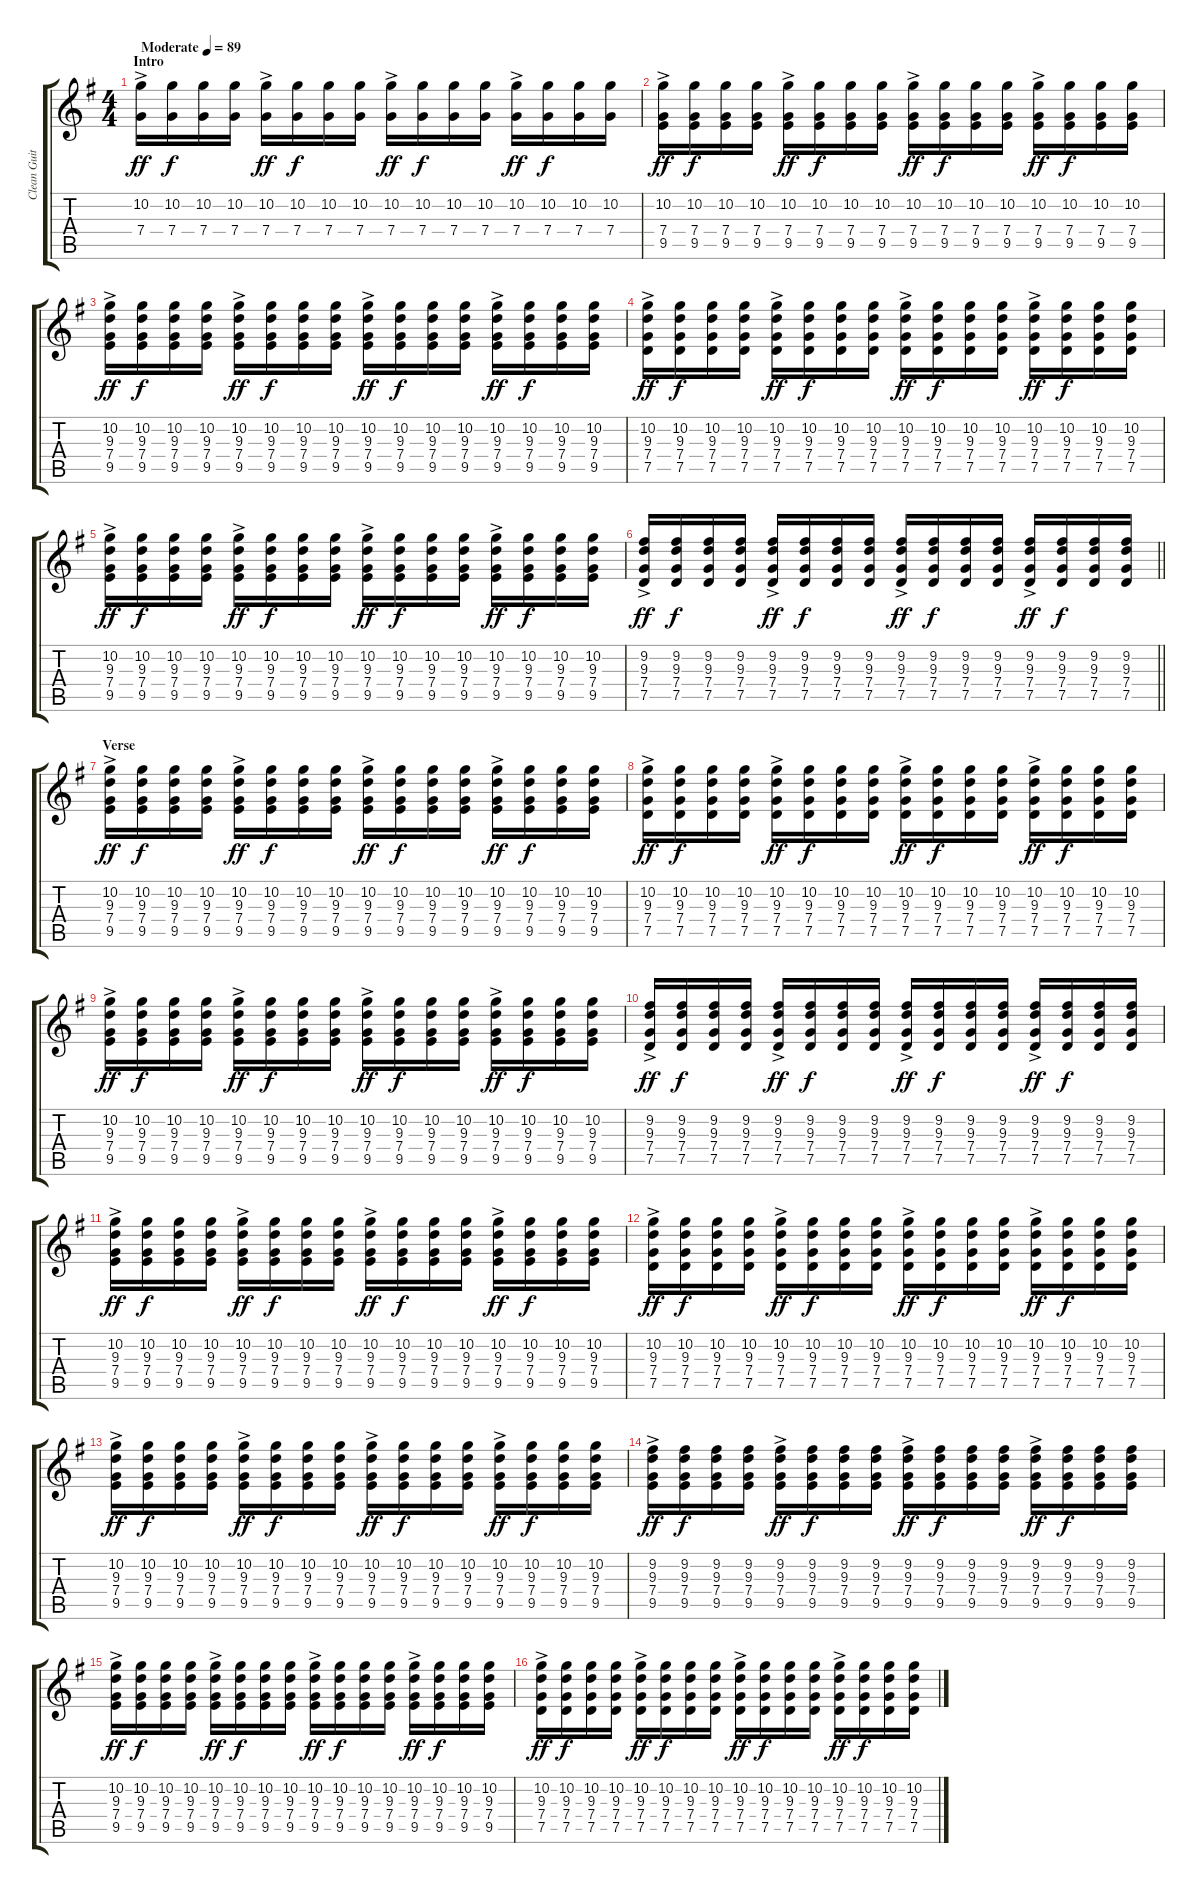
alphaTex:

\track ("Clean Guitar" "Clean Guit") {instrument electricguitarclean}
\staff {score tabs}
\tuning (D4 A3 F3 C3 G2 C2) {hide}
\ts (4 4)
\section ("" "Intro")
\tempo (89 "Moderate")
\clef g2
\ks g
(10.2 7.4{ac}).16{dy ff instrument electricguitarclean} (10.2 7.4).16{dy f} (10.2 7.4).16 (10.2 7.4).16 (10.2{ac} 7.4).16{dy ff} (10.2 7.4).16{dy f} (10.2 7.4).16 (10.2 7.4).16 (10.2{ac} 7.4).16{dy ff} (10.2 7.4).16{dy f} (10.2 7.4).16 (10.2 7.4).16 (10.2{ac} 7.4).16{dy ff} (10.2 7.4).16{dy f} (10.2 7.4).16 (10.2 7.4).16 |
(10.2{ac} 7.4 9.5).16{dy ff} (10.2 7.4 9.5).16{dy f} (10.2 7.4 9.5).16 (10.2 7.4 9.5).16 (10.2{ac} 7.4 9.5).16{dy ff} (10.2 7.4 9.5).16{dy f} (10.2 7.4 9.5).16 (10.2 7.4 9.5).16 (10.2{ac} 7.4 9.5).16{dy ff} (10.2 7.4 9.5).16{dy f} (10.2 7.4 9.5).16 (10.2 7.4 9.5).16 (10.2{ac} 7.4 9.5).16{dy ff} (10.2 7.4 9.5).16{dy f} (10.2 7.4 9.5).16 (10.2 7.4 9.5).16 |
(10.2{ac} 9.3 7.4 9.5).16{dy ff} (10.2 9.3 7.4 9.5).16{dy f} (10.2 9.3 7.4 9.5).16 (10.2 9.3 7.4 9.5).16 (10.2{ac} 9.3 7.4 9.5).16{dy ff} (10.2 9.3 7.4 9.5).16{dy f} (10.2 9.3 7.4 9.5).16 (10.2 9.3 7.4 9.5).16 (10.2{ac} 9.3 7.4 9.5).16{dy ff} (10.2 9.3 7.4 9.5).16{dy f} (10.2 9.3 7.4 9.5).16 (10.2 9.3 7.4 9.5).16 (10.2{ac} 9.3 7.4 9.5).16{dy ff} (10.2 9.3 7.4 9.5).16{dy f} (10.2 9.3 7.4 9.5).16 (10.2 9.3 7.4 9.5).16 |
(10.2{ac} 9.3 7.4 7.5).16{dy ff} (10.2 9.3 7.4 7.5).16{dy f} (10.2 9.3 7.4 7.5).16 (10.2 9.3 7.4 7.5).16 (10.2{ac} 9.3 7.4 7.5).16{dy ff} (10.2 9.3 7.4 7.5).16{dy f} (10.2 9.3 7.4 7.5).16 (10.2 9.3 7.4 7.5).16 (10.2{ac} 9.3 7.4 7.5).16{dy ff} (10.2 9.3 7.4 7.5).16{dy f} (10.2 9.3 7.4 7.5).16 (10.2 9.3 7.4 7.5).16 (10.2{ac} 9.3 7.4 7.5).16{dy ff} (10.2 9.3 7.4 7.5).16{dy f} (10.2 9.3 7.4 7.5).16 (10.2 9.3 7.4 7.5).16 |
(10.2{ac} 9.3 7.4 9.5).16{dy ff} (10.2 9.3 7.4 9.5).16{dy f} (10.2 9.3 7.4 9.5).16 (10.2 9.3 7.4 9.5).16 (10.2{ac} 9.3 7.4 9.5).16{dy ff} (10.2 9.3 7.4 9.5).16{dy f} (10.2 9.3 7.4 9.5).16 (10.2 9.3 7.4 9.5).16 (10.2{ac} 9.3 7.4 9.5).16{dy ff} (10.2 9.3 7.4 9.5).16{dy f} (10.2 9.3 7.4 9.5).16 (10.2 9.3 7.4 9.5).16 (10.2{ac} 9.3 7.4 9.5).16{dy ff} (10.2 9.3 7.4 9.5).16{dy f} (10.2 9.3 7.4 9.5).16 (10.2 9.3 7.4 9.5).16 |
\barLineRight lightlight
(9.2{ac} 9.3 7.4 7.5).16{dy ff} (9.2 9.3 7.4 7.5).16{dy f} (9.2 9.3 7.4 7.5).16 (9.2 9.3 7.4 7.5).16 (9.2{ac} 9.3 7.4 7.5).16{dy ff} (9.2 9.3 7.4 7.5).16{dy f} (9.2 9.3 7.4 7.5).16 (9.2 9.3 7.4 7.5).16 (9.2{ac} 9.3 7.4 7.5).16{dy ff} (9.2 9.3 7.4 7.5).16{dy f} (9.2 9.3 7.4 7.5).16 (9.2 9.3 7.4 7.5).16 (9.2{ac} 9.3 7.4 7.5).16{dy ff} (9.2 9.3 7.4 7.5).16{dy f} (9.2 9.3 7.4 7.5).16 (9.2 9.3 7.4 7.5).16 |
\section ("" "Verse")
(10.2{ac} 9.3 7.4 9.5).16{dy ff} (10.2 9.3 7.4 9.5).16{dy f} (10.2 9.3 7.4 9.5).16 (10.2 9.3 7.4 9.5).16 (10.2{ac} 9.3 7.4 9.5).16{dy ff} (10.2 9.3 7.4 9.5).16{dy f} (10.2 9.3 7.4 9.5).16 (10.2 9.3 7.4 9.5).16 (10.2{ac} 9.3 7.4 9.5).16{dy ff} (10.2 9.3 7.4 9.5).16{dy f} (10.2 9.3 7.4 9.5).16 (10.2 9.3 7.4 9.5).16 (10.2{ac} 9.3 7.4 9.5).16{dy ff} (10.2 9.3 7.4 9.5).16{dy f} (10.2 9.3 7.4 9.5).16 (10.2 9.3 7.4 9.5).16 |
(10.2{ac} 9.3 7.4 7.5).16{dy ff} (10.2 9.3 7.4 7.5).16{dy f} (10.2 9.3 7.4 7.5).16 (10.2 9.3 7.4 7.5).16 (10.2{ac} 9.3 7.4 7.5).16{dy ff} (10.2 9.3 7.4 7.5).16{dy f} (10.2 9.3 7.4 7.5).16 (10.2 9.3 7.4 7.5).16 (10.2{ac} 9.3 7.4 7.5).16{dy ff} (10.2 9.3 7.4 7.5).16{dy f} (10.2 9.3 7.4 7.5).16 (10.2 9.3 7.4 7.5).16 (10.2{ac} 9.3 7.4 7.5).16{dy ff} (10.2 9.3 7.4 7.5).16{dy f} (10.2 9.3 7.4 7.5).16 (10.2 9.3 7.4 7.5).16 |
(10.2{ac} 9.3 7.4 9.5).16{dy ff} (10.2 9.3 7.4 9.5).16{dy f} (10.2 9.3 7.4 9.5).16 (10.2 9.3 7.4 9.5).16 (10.2{ac} 9.3 7.4 9.5).16{dy ff} (10.2 9.3 7.4 9.5).16{dy f} (10.2 9.3 7.4 9.5).16 (10.2 9.3 7.4 9.5).16 (10.2{ac} 9.3 7.4 9.5).16{dy ff} (10.2 9.3 7.4 9.5).16{dy f} (10.2 9.3 7.4 9.5).16 (10.2 9.3 7.4 9.5).16 (10.2{ac} 9.3 7.4 9.5).16{dy ff} (10.2 9.3 7.4 9.5).16{dy f} (10.2 9.3 7.4 9.5).16 (10.2 9.3 7.4 9.5).16 |
(9.2{ac} 9.3 7.4 7.5).16{dy ff} (9.2 9.3 7.4 7.5).16{dy f} (9.2 9.3 7.4 7.5).16 (9.2 9.3 7.4 7.5).16 (9.2{ac} 9.3 7.4 7.5).16{dy ff} (9.2 9.3 7.4 7.5).16{dy f} (9.2 9.3 7.4 7.5).16 (9.2 9.3 7.4 7.5).16 (9.2{ac} 9.3 7.4 7.5).16{dy ff} (9.2 9.3 7.4 7.5).16{dy f} (9.2 9.3 7.4 7.5).16 (9.2 9.3 7.4 7.5).16 (9.2{ac} 9.3 7.4 7.5).16{dy ff} (9.2 9.3 7.4 7.5).16{dy f} (9.2 9.3 7.4 7.5).16 (9.2 9.3 7.4 7.5).16 |
(10.2{ac} 9.3 7.4 9.5).16{dy ff} (10.2 9.3 7.4 9.5).16{dy f} (10.2 9.3 7.4 9.5).16 (10.2 9.3 7.4 9.5).16 (10.2{ac} 9.3 7.4 9.5).16{dy ff} (10.2 9.3 7.4 9.5).16{dy f} (10.2 9.3 7.4 9.5).16 (10.2 9.3 7.4 9.5).16 (10.2{ac} 9.3 7.4 9.5).16{dy ff} (10.2 9.3 7.4 9.5).16{dy f} (10.2 9.3 7.4 9.5).16 (10.2 9.3 7.4 9.5).16 (10.2{ac} 9.3 7.4 9.5).16{dy ff} (10.2 9.3 7.4 9.5).16{dy f} (10.2 9.3 7.4 9.5).16 (10.2 9.3 7.4 9.5).16 |
(10.2{ac} 9.3 7.4 7.5).16{dy ff} (10.2 9.3 7.4 7.5).16{dy f} (10.2 9.3 7.4 7.5).16 (10.2 9.3 7.4 7.5).16 (10.2{ac} 9.3 7.4 7.5).16{dy ff} (10.2 9.3 7.4 7.5).16{dy f} (10.2 9.3 7.4 7.5).16 (10.2 9.3 7.4 7.5).16 (10.2{ac} 9.3 7.4 7.5).16{dy ff} (10.2 9.3 7.4 7.5).16{dy f} (10.2 9.3 7.4 7.5).16 (10.2 9.3 7.4 7.5).16 (10.2{ac} 9.3 7.4 7.5).16{dy ff} (10.2 9.3 7.4 7.5).16{dy f} (10.2 9.3 7.4 7.5).16 (10.2 9.3 7.4 7.5).16 |
(10.2{ac} 9.3 7.4 9.5).16{dy ff} (10.2 9.3 7.4 9.5).16{dy f} (10.2 9.3 7.4 9.5).16 (10.2 9.3 7.4 9.5).16 (10.2{ac} 9.3 7.4 9.5).16{dy ff} (10.2 9.3 7.4 9.5).16{dy f} (10.2 9.3 7.4 9.5).16 (10.2 9.3 7.4 9.5).16 (10.2{ac} 9.3 7.4 9.5).16{dy ff} (10.2 9.3 7.4 9.5).16{dy f} (10.2 9.3 7.4 9.5).16 (10.2 9.3 7.4 9.5).16 (10.2{ac} 9.3 7.4 9.5).16{dy ff} (10.2 9.3 7.4 9.5).16{dy f} (10.2 9.3 7.4 9.5).16 (10.2 9.3 7.4 9.5).16 |
(9.2{ac} 9.3 7.4 9.5).16{dy ff} (9.2 9.3 7.4 9.5).16{dy f} (9.2 9.3 7.4 9.5).16 (9.2 9.3 7.4 9.5).16 (9.2{ac} 9.3 7.4 9.5).16{dy ff} (9.2 9.3 7.4 9.5).16{dy f} (9.2 9.3 7.4 9.5).16 (9.2 9.3 7.4 9.5).16 (9.2{ac} 9.3 7.4 9.5).16{dy ff} (9.2 9.3 7.4 9.5).16{dy f} (9.2 9.3 7.4 9.5).16 (9.2 9.3 7.4 9.5).16 (9.2{ac} 9.3 7.4 9.5).16{dy ff} (9.2 9.3 7.4 9.5).16{dy f} (9.2 9.3 7.4 9.5).16 (9.2 9.3 7.4 9.5).16 |
(10.2{ac} 9.3 7.4 9.5).16{dy ff} (10.2 9.3 7.4 9.5).16{dy f} (10.2 9.3 7.4 9.5).16 (10.2 9.3 7.4 9.5).16 (10.2{ac} 9.3 7.4 9.5).16{dy ff} (10.2 9.3 7.4 9.5).16{dy f} (10.2 9.3 7.4 9.5).16 (10.2 9.3 7.4 9.5).16 (10.2{ac} 9.3 7.4 9.5).16{dy ff} (10.2 9.3 7.4 9.5).16{dy f} (10.2 9.3 7.4 9.5).16 (10.2 9.3 7.4 9.5).16 (10.2{ac} 9.3 7.4 9.5).16{dy ff} (10.2 9.3 7.4 9.5).16{dy f} (10.2 9.3 7.4 9.5).16 (10.2 9.3 7.4 9.5).16 |
(10.2{ac} 9.3 7.4 7.5).16{dy ff} (10.2 9.3 7.4 7.5).16{dy f} (10.2 9.3 7.4 7.5).16 (10.2 9.3 7.4 7.5).16 (10.2{ac} 9.3 7.4 7.5).16{dy ff} (10.2 9.3 7.4 7.5).16{dy f} (10.2 9.3 7.4 7.5).16 (10.2 9.3 7.4 7.5).16 (10.2{ac} 9.3 7.4 7.5).16{dy ff} (10.2 9.3 7.4 7.5).16{dy f} (10.2 9.3 7.4 7.5).16 (10.2 9.3 7.4 7.5).16 (10.2{ac} 9.3 7.4 7.5).16{dy ff} (10.2 9.3 7.4 7.5).16{dy f} (10.2 9.3 7.4 7.5).16 (10.2 9.3 7.4 7.5).16
